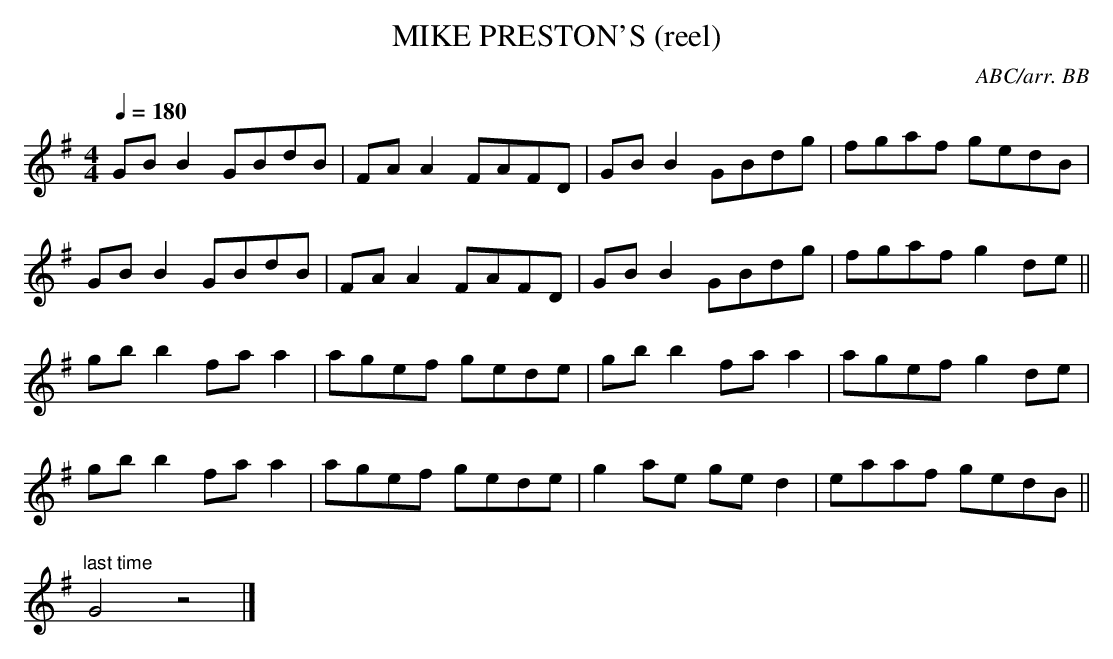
X:1
T:MIKE PRESTON'S (reel)
C:ABC/arr. BB
M:4/4
L:1/8
Q:1/4=180
K:G
GB B2 GBdB|FA A2 FAFD|GB B2 GBdg|fgaf gedB|
GB B2 GBdB|FA A2 FAFD|GB B2 GBdg|fgaf g2 de||
gb b2 fa a2|agef gede|gb b2 fa a2|agef g2 de|
gb b2 fa a2|agef gede|g2 ae ge d2|eaaf gedB||
"last time"G4z4|]
